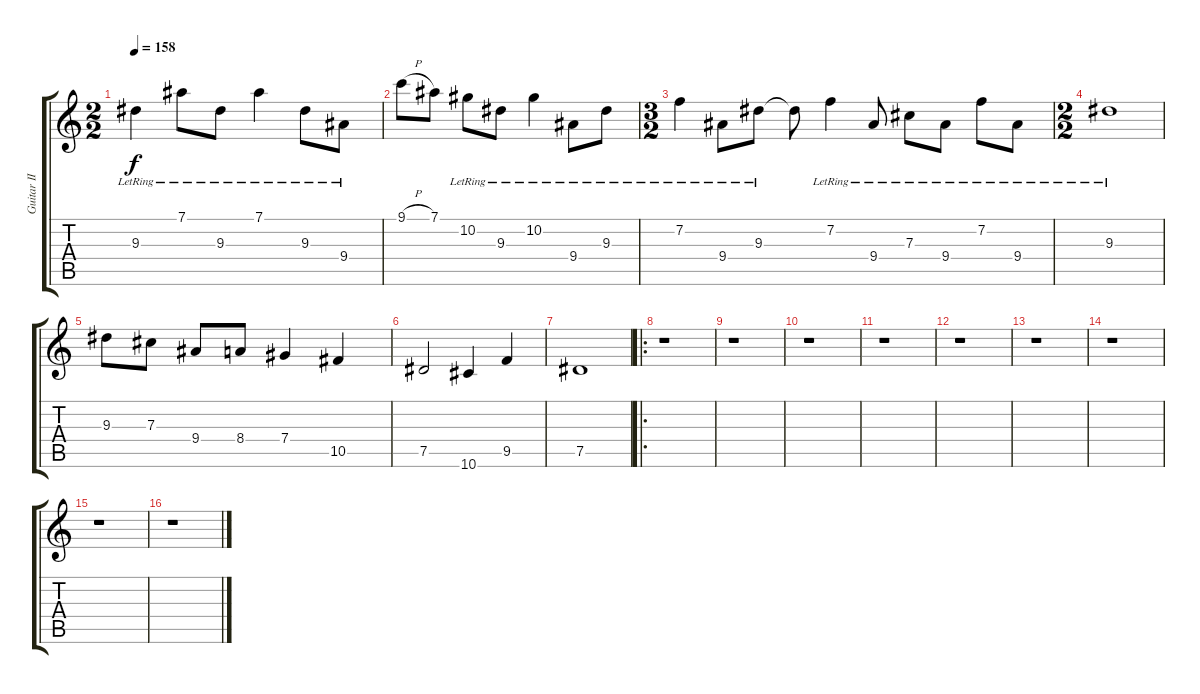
\track ("Guitar II (elec. 6 stg./clean)" "Guitar II ") {instrument acousticguitarnylon}
\staff {score tabs}
\tuning (Eb4 Bb3 Gb3 Db3 Ab2 Eb2) {hide}
\ts (2 2)
\tempo 158
\clef g2
\ks c
9.3{lr}.4{dy f instrument acousticguitarnylon} 7.1{lr}.8 9.3{lr}.8 7.1{lr}.4 9.3{lr}.8 9.4{lr}.8 |
9.1{h}.8 7.1.8 10.2{lr}.8 9.3{lr}.8 10.2{lr}.4 9.4{lr}.8 9.3{lr}.8 |
\ts (3 2)
7.2{lr}.4 9.4{lr}.8 9.3{lr}.8 9.3{t}.8 7.2{lr}.4 9.4{lr}.8 7.3{lr}.8 9.4{lr}.8 7.2{lr}.8 9.4{lr}.8 |
\ts (2 2)
9.3{lr}.1 |
9.3.8 7.3.8 9.4.8 8.4.8 7.4.4 10.5.4 |
7.5.2 10.6.4 9.5.4 |
7.5.1 |
\ro
r.1 |
r.1 |
r.1 |
r.1 |
r.1 |
r.1 |
r.1 |
r.1 |
r.1
